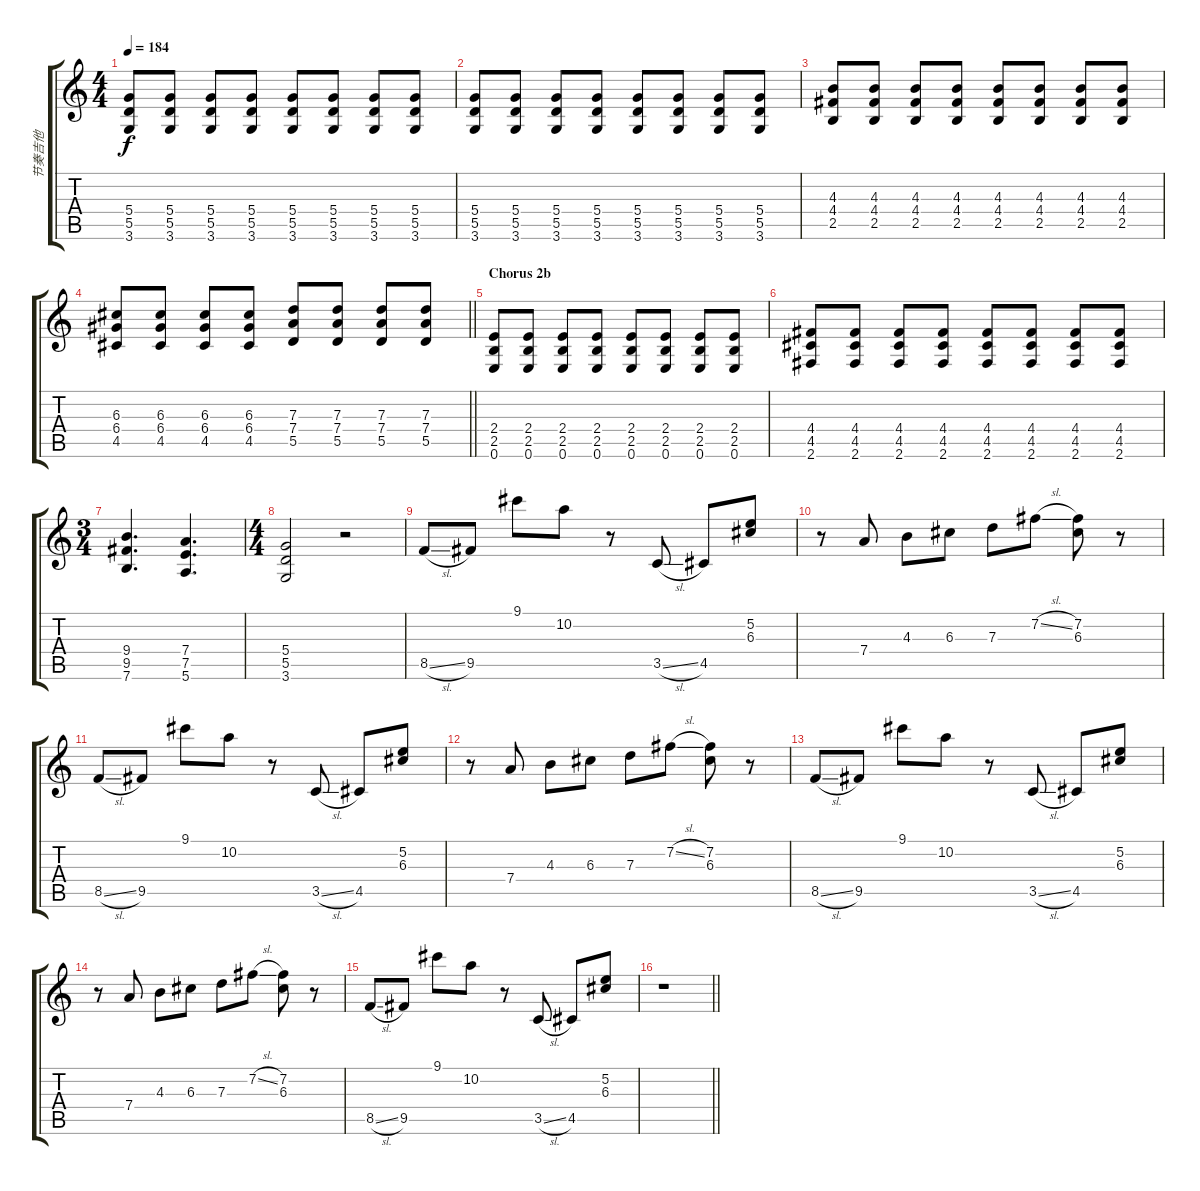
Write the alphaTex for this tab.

\track ("节奏吉他" "节奏吉他") {instrument distortionguitar}
\staff {score tabs}
\tuning (E4 B3 G3 D3 A2 E2) {hide}
\ts (4 4)
\tempo 184
\clef g2
\ks c
(5.4 5.5 3.6).8{dy f} (5.4 5.5 3.6).8 (5.4 5.5 3.6).8 (5.4 5.5 3.6).8 (5.4 5.5 3.6).8 (5.4 5.5 3.6).8 (5.4 5.5 3.6).8 (5.4 5.5 3.6).8 |
(5.4 5.5 3.6).8 (5.4 5.5 3.6).8 (5.4 5.5 3.6).8 (5.4 5.5 3.6).8 (5.4 5.5 3.6).8 (5.4 5.5 3.6).8 (5.4 5.5 3.6).8 (5.4 5.5 3.6).8 |
(4.3 4.4 2.5).8 (4.3 4.4 2.5).8 (4.3 4.4 2.5).8 (4.3 4.4 2.5).8 (4.3 4.4 2.5).8 (4.3 4.4 2.5).8 (4.3 4.4 2.5).8 (4.3 4.4 2.5).8 |
\barLineRight lightlight
(6.3 6.4 4.5).8 (6.3 6.4 4.5).8 (6.3 6.4 4.5).8 (6.3 6.4 4.5).8 (7.3 7.4 5.5).8 (7.3 7.4 5.5).8 (7.3 7.4 5.5).8 (7.3 7.4 5.5).8 |
\section ("" "Chorus 2b")
(2.4 2.5 0.6).8 (2.4 2.5 0.6).8 (2.4 2.5 0.6).8 (2.4 2.5 0.6).8 (2.4 2.5 0.6).8 (2.4 2.5 0.6).8 (2.4 2.5 0.6).8 (2.4 2.5 0.6).8 |
(4.4 4.5 2.6).8 (4.4 4.5 2.6).8 (4.4 4.5 2.6).8 (4.4 4.5 2.6).8 (4.4 4.5 2.6).8 (4.4 4.5 2.6).8 (4.4 4.5 2.6).8 (4.4 4.5 2.6).8 |
\ts (3 4)
(9.4 9.5 7.6).4{d} (7.4 7.5 5.6).4{d} |
\ts (4 4)
(5.4 5.5 3.6).2 r.2 |
8.5{sl}.8 9.5.8 9.1.8 10.2.8 r.8 3.5{sl}.8 4.5.8 (5.2 6.3).8 |
r.8 7.4.8 4.3.8 6.3.8 7.3.8 7.2{sl}.8 (7.2 6.3).8 r.8 |
8.5{sl}.8 9.5.8 9.1.8 10.2.8 r.8 3.5{sl}.8 4.5.8 (5.2 6.3).8 |
r.8 7.4.8 4.3.8 6.3.8 7.3.8 7.2{sl}.8 (7.2 6.3).8 r.8 |
8.5{sl}.8 9.5.8 9.1.8 10.2.8 r.8 3.5{sl}.8 4.5.8 (5.2 6.3).8 |
r.8 7.4.8 4.3.8 6.3.8 7.3.8 7.2{sl}.8 (7.2 6.3).8 r.8 |
8.5{sl}.8 9.5.8 9.1.8 10.2.8 r.8 3.5{sl}.8 4.5.8 (5.2 6.3).8 |
\barLineRight lightlight
r.1
